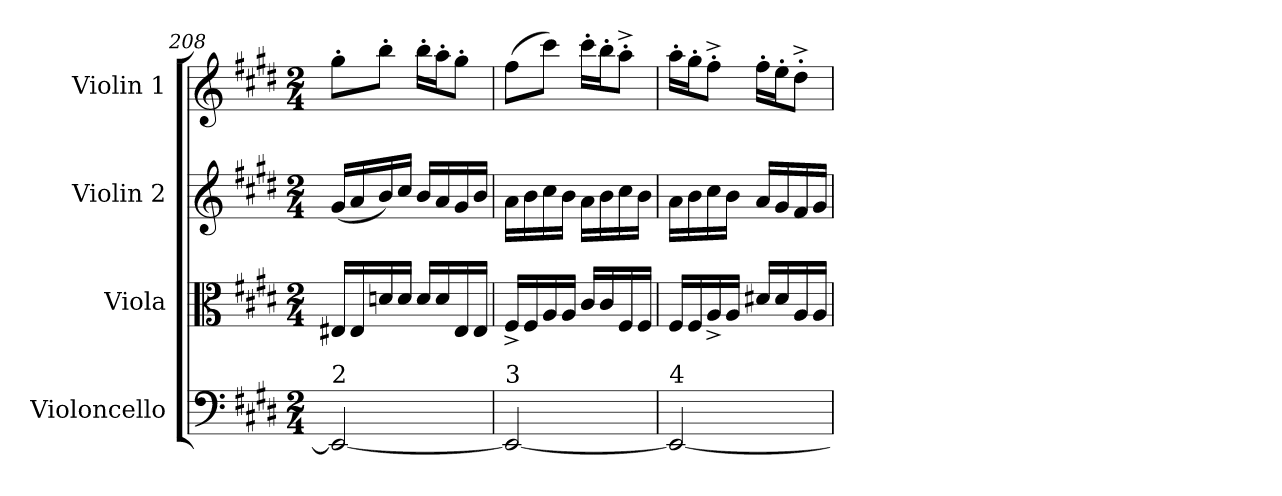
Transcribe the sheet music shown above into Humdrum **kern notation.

**kern	**kern	**kern	**kern
*part4	*part3	*part2	*part1
*staff4	*staff3	*staff2	*staff1
*I"Violoncello	*I"Viola	*I"Violin 2	*I"Violin 1
*I'Vc	*I'Vla	*I'Vln	*I'Vln
*clefF4	*clefC3	*clefG2	*clefG2
*k[f#c#g#d#]	*k[f#c#g#d#]	*k[f#c#g#d#]	*k[f#c#g#d#]
*M2/4	*M2/4	*M2/4	*M2/4
=208	=208	=208	=208
!LO:TX:a:t=2	!	!	!
2EE/_	16E#X/LL	(16g#/LL	8gg#'\L
.	16E#/	16a/	.
.	16dn/	16b/)	8bb'\J
.	16d/JJ	16cc#/JJ	.
.	16d/LL	16b/LL	16bb'\LL
.	16d/	16a/	16aa'\J
.	16E#/	16g#/	8gg#'\J
.	16E#/JJ	16b/JJ	.
=209	=209	=209	=209
!LO:TX:a:t=3	!	!	!
2EE/_	16F#^/LL	16a\LL	(8ff#\L
.	16F#/	16b\	.
.	16A/	16cc#\	8ccc#\J)
.	16A/JJ	16b\JJ	.
.	16c#/LL	16a\LL	16ccc#'\LL
.	16c#/	16b\	16bb'\J
.	16F#/	16cc#\	8aa'^\J
.	16F#/JJ	16b\JJ	.
!!LO:LB:g=z
=210	=210	=210	=210
!LO:TX:a:t=4	!	!	!
2EE/_	16F#/LL	16a\LL	16aa'\LL
.	16F#/	16b\	16gg#'\J
.	16A^/	16cc#\	8ff#'^\J
.	16A/JJ	16b\JJ	.
.	16d#X/LL	16a/LL	16ff#'\LL
.	16d#/	16g#/	16ee'\J
.	16A/	16f#/	8dd#'^\J
.	16A/JJ	16g#/JJ	.
=	=	=	=
*-	*-	*-	*-
